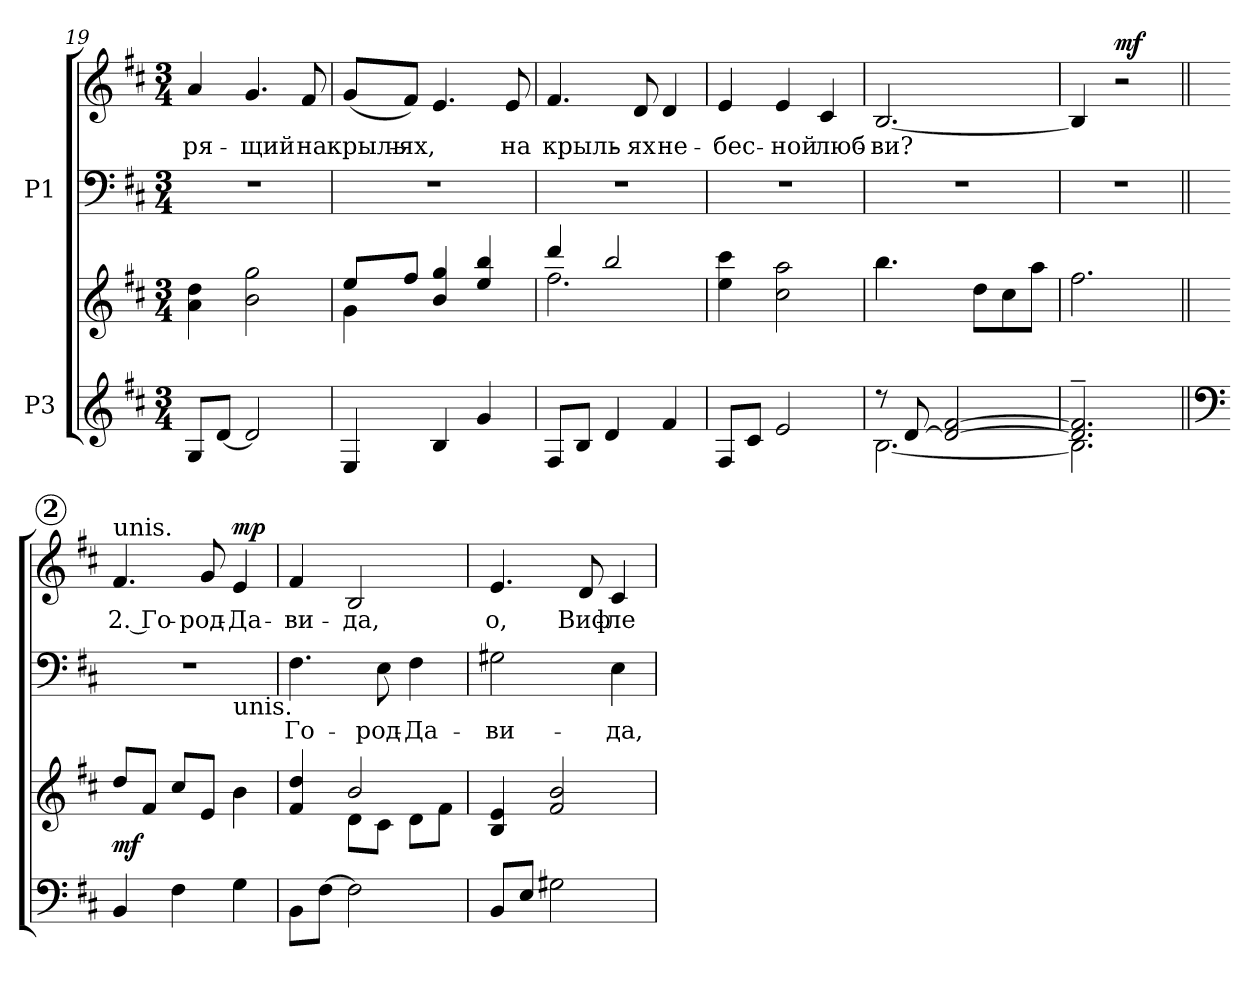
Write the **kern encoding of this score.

**kern	**kern	**dynam	**kern	**text	**kern	**text	**dynam
*part2	*part2	*part2	*part1	*part1	*part1	*part1	*part1
*staff4	*staff3	*staff3/4	*staff2	*staff2	*staff1	*staff1	*staff1/2
*I"P3	*	*	*I"P1	*	*	*	*
*clefG2	*clefG2	*	*clefF4	*	*clefG2	*	*
*k[f#c#]	*k[f#c#]	*	*k[f#c#]	*	*k[f#c#]	*	*
*D:	*D:	*	*D:	*	*D:	*	*
*M3/4	*M3/4	*	*M3/4	*	*M3/4	*	*
=19	=19	=19	=19	=19	=19	=19	=19
!	!	!	!LO:N:vis=1	!	!	!	!
!	!	!	!	!	!	!LO:LY:b:color=#000000	!
8Gi/L	4ai\ 4ddi	.	2.r	.	4ai/	-ря-	.
[<8di/J	.	.	.	.	.	.	.
!	!	!	!	!	!	!LO:LY:b:color=#000000	!
2di/]	2bi\ 2ggi	.	.	.	4.gi/	-щий	.
!	!	!	!	!	!	!LO:LY:b:color=#000000	!
.	.	.	.	.	8f#i/	на	.
=20	=20	=20	=20	=20	=20	=20	=20
*	*^	*	*	*	*	*	*
!	!	!	!	!LO:N:vis=1	!	!	!	!
!	!	!	!	!	!	!	!LO:LY:b:color=#000000	!
4Ei/	8eei/L	4gi\	.	2.r	.	(8gi/L	крыль-	.
!	!	!	!	!	!	!	!LO:LY:b:color=#000000	!
.	8ff#i/J	.	.	.	.	8f#i/J)	-ях,	.
4Bi/	4bi/ 4ggi	2ryy	.	.	.	4.ei/	.	.
4gi/	4eei/ 4bbi	.	.	.	.	.	.	.
!	!	!	!	!	!	!	!LO:LY:b:color=#000000	!
.	.	.	.	.	.	8ei/	на	.
=21	=21	=21	=21	=21	=21	=21	=21	=21
!	!	!	!	!LO:N:vis=1	!	!	!	!
!	!	!	!	!	!	!	!LO:LY:b:color=#000000	!
8F#i/L	4dddi/	2.ff#i\	.	2.r	.	4.f#i/	крыль-	.
8Bi/J	.	.	.	.	.	.	.	.
4di/	2bbi/	.	.	.	.	.	.	.
!	!	!	!	!	!	!	!LO:LY:b:color=#000000	!
.	.	.	.	.	.	8di/	-ях	.
!	!	!	!	!	!	!	!LO:LY:b:color=#000000	!
4f#i/	.	.	.	.	.	4di/	не-	.
*	*v	*v	*	*	*	*	*	*
=22	=22	=22	=22	=22	=22	=22	=22
!	!	!	!LO:N:vis=1	!	!	!	!
!	!	!	!	!	!	!LO:LY:b:color=#000000	!
8F#i/L	4eei\ 4ccc#i	.	2.r	.	4ei/	-бес-	.
8c#i/J	.	.	.	.	.	.	.
!	!	!	!	!	!	!LO:LY:b:color=#000000	!
2ei/	2cc#i\ 2aai	.	.	.	4ei/	-ной	.
!	!	!	!	!	!	!LO:LY:b:color=#000000	!
.	.	.	.	.	4c#i/	люб-	.
=23	=23	=23	=23	=23	=23	=23	=23
*^	*	*	*	*	*	*	*
!	!	!	!	!LO:N:vis=1	!	!	!	!
!	!	!	!	!	!	!	!LO:LY:b:color=#000000	!
8r	[<2.Bi\	4.bbi\	.	2.r	.	[<2.Bi/	-ви?	.
[<8di/	.	.	.	.	.	.	.	.
2di/_< [>2f#i	.	.	.	.	.	.	.	.
.	.	8ddi\L	.	.	.	.	.	.
.	.	8cc#i\	.	.	.	.	.	.
.	.	8aai\J	.	.	.	.	.	.
!!LO:LB:g=z
=24	=24	=24	=24	=24	=24	=24	=24	=24
!	!	!	!	!LO:N:vis=1	!	!	!	!
2.di/]~ 2.f#i]~	2.Bi\]	2.ff#i\	.	2.r	.	4Bi/]	.	.
.	.	.	.	.	.	2r	.	mf
*v	*v	*	*	*	*	*	*	*
!!LO:REH:place=s1:B:color=#000000:enc=circle:fs=13.686:t=2
=25||	=25||	=25||	=25||	=25||	=25||	=25||	=25||
*clefF4	*	*	*	*	*	*	*
!	!	!	!LO:N:vis=1	!	!	!	!
!	!	!	!	!	!LO:TX:a:t=unis.	!	!
!	!	!	!	!	!	!LO:LY:b:color=#000000	!
*	*	*	*^	*	*	*	*
4BBi/	8ddi/L	mf	2.r	2ryy	.	4.f#i/	2. Го-	.
.	8f#i/J	.	.	.	.	.	.	.
4F#i\	8cc#i/L	.	.	.	.	.	.	.
!	!	!	!	!	!	!	!LO:LY:b:color=#000000	!
.	8ei/J	.	.	.	.	8gi/	-род-	.
!	!	!	!	!LO:TX:b:t=unis.	!	!	!	!
!	!	!	!	!	!	!	!LO:LY:b:color=#000000	!
4Gi\	4bi\	.	.	4ryy	.	4ei/	-Да-	mp
*	*	*	*v	*v	*	*	*	*
=26	=26	=26	=26	=26	=26	=26	=26
*	*^	*	*	*	*	*	*
*	*	*	*	*^	*	*	*	*
!	!	!	!	!	!	!LO:LY:b:color=#000000	!	!	!
*	*	*	*	*v	*v	*	*	*	*
*	*	*	*	*^	*	*	*	*
!	!	!	!	!	!	!	!	!LO:LY:b:color=#000000	!
*	*	*	*	*v	*v	*	*	*	*
8BBi\L	4f#i/ 4ddi	4ryy	.	4.F#i\	Го-	4f#i/	-ви-	.
[>8F#i\J	.	.	.	.	.	.	.	.
!	!	!	!	!	!	!	!LO:LY:b:color=#000000	!
2F#i\]	2bi/	8di\L	.	.	.	2Bi/	-да,	.
!	!	!	!	!	!LO:LY:b:color=#000000	!	!	!
.	.	8c#i\J	.	8Ei\	-род-	.	.	.
!	!	!	!	!	!LO:LY:b:color=#000000	!	!	!
.	.	8di\L	.	4F#i\	-Да-	.	.	.
.	.	8f#i\J	.	.	.	.	.	.
*	*v	*v	*	*	*	*	*	*
=27	=27	=27	=27	=27	=27	=27	=27
*	*^	*	*	*	*	*	*
!	!	!	!	!	!LO:LY:b:color=#000000	!	!	!
*	*v	*v	*	*	*	*	*	*
*	*^	*	*	*	*	*	*
!	!	!	!	!	!	!	!LO:LY:b:color=#000000	!
*	*v	*v	*	*	*	*	*	*
8BBi/L	4Bi/ 4ei	.	2G#Xi\	-ви-	4.ei/	о,	.
8Ei/J	.	.	.	.	.	.	.
2G#Xi\	2f#i/ 2bi	.	.	.	.	.	.
!	!	!	!	!	!	!LO:LY:b:color=#000000	!
.	.	.	.	.	8di/	Виф-	.
!	!	!	!	!LO:LY:b:color=#000000	!	!	!
!	!	!	!	!	!	!LO:LY:b:color=#000000	!
.	.	.	4Ei\	-да,	4c#i/	-ле-	.
=	=	=	=	=	=	=	=
*-	*-	*-	*-	*-	*-	*-	*-
